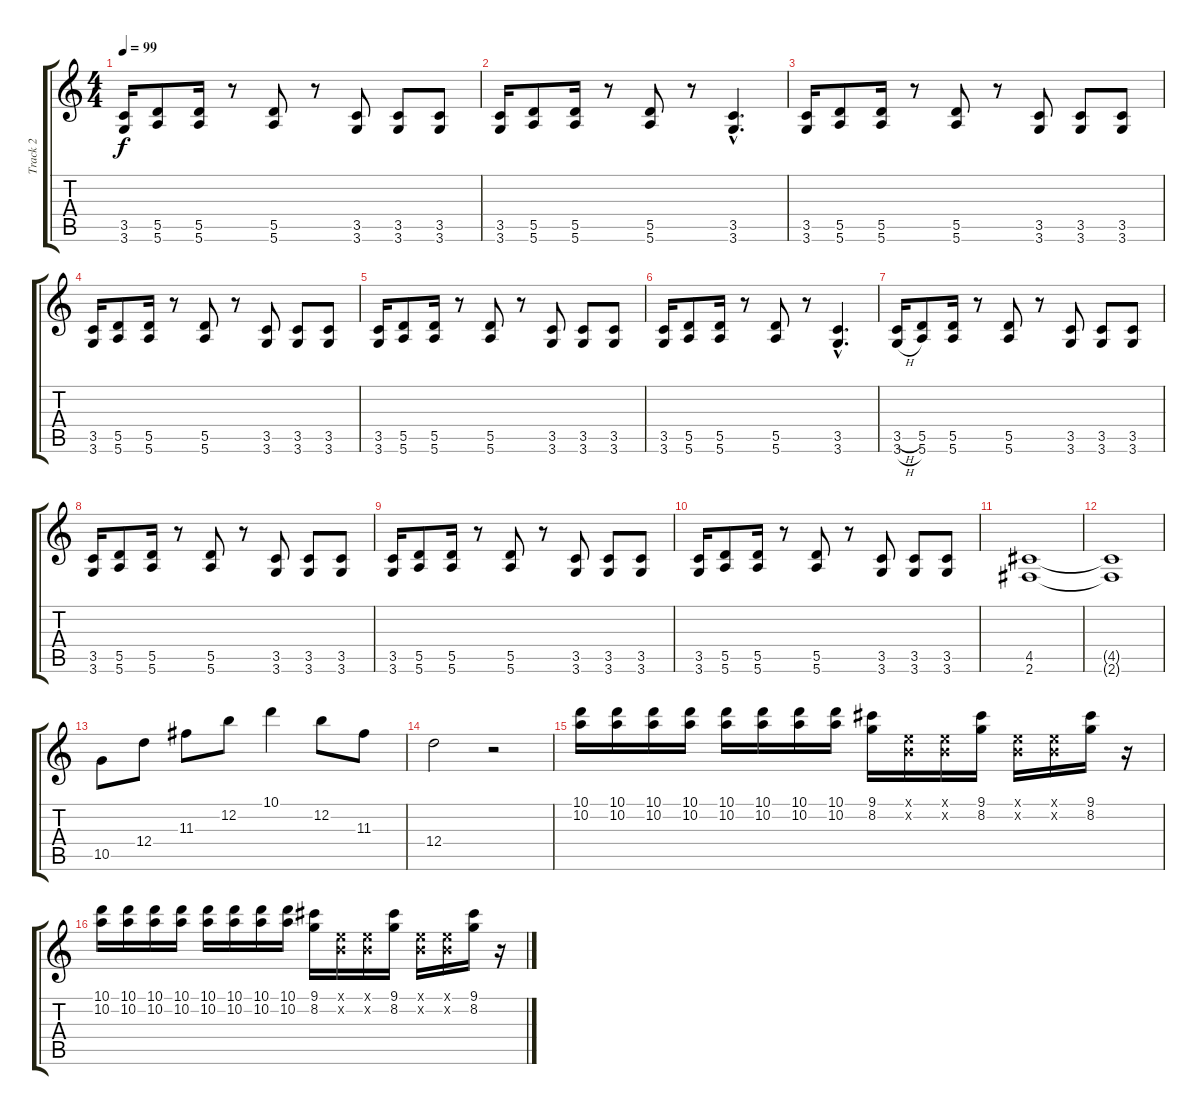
\track ("Track 2" "Track 2") {instrument distortionguitar}
\staff {score tabs}
\tuning (E4 B3 G3 D3 A2 E2) {hide}
\ts (4 4)
\tempo 99
\clef g2
\ks c
(3.5 3.6).16{dy f} (5.5 5.6).8 (5.5 5.6).16 r.8 (5.5 5.6).8 r.8 (3.5 3.6).8 (3.5 3.6).8 (3.5 3.6).8 |
(3.5 3.6).16 (5.5 5.6).8 (5.5 5.6).16 r.8 (5.5 5.6).8 r.8 (3.5{hac} 3.6{hac}).4{d} |
(3.5 3.6).16 (5.5 5.6).8 (5.5 5.6).16 r.8 (5.5 5.6).8 r.8 (3.5 3.6).8 (3.5 3.6).8 (3.5 3.6).8 |
(3.5 3.6).16 (5.5 5.6).8 (5.5 5.6).16 r.8 (5.5 5.6).8 r.8 (3.5 3.6).8 (3.5 3.6).8 (3.5 3.6).8 |
(3.5 3.6).16 (5.5 5.6).8 (5.5 5.6).16 r.8 (5.5 5.6).8 r.8 (3.5 3.6).8 (3.5 3.6).8 (3.5 3.6).8 |
(3.5 3.6).16 (5.5 5.6).8 (5.5 5.6).16 r.8 (5.5 5.6).8 r.8 (3.5{hac} 3.6{hac}).4{d} |
(3.5{h} 3.6{h}).16 (5.5 5.6).8 (5.5 5.6).16 r.8 (5.5 5.6).8 r.8 (3.5 3.6).8 (3.5 3.6).8 (3.5 3.6).8 |
(3.5 3.6).16 (5.5 5.6).8 (5.5 5.6).16 r.8 (5.5 5.6).8 r.8 (3.5 3.6).8 (3.5 3.6).8 (3.5 3.6).8 |
(3.5 3.6).16 (5.5 5.6).8 (5.5 5.6).16 r.8 (5.5 5.6).8 r.8 (3.5 3.6).8 (3.5 3.6).8 (3.5 3.6).8 |
(3.5 3.6).16 (5.5 5.6).8 (5.5 5.6).16 r.8 (5.5 5.6).8 r.8 (3.5 3.6).8 (3.5 3.6).8 (3.5 3.6).8 |
(4.5 2.6).1 |
(4.5{t} 2.6{t}).1 |
10.5.8 12.4.8 11.3.8 12.2.8 10.1.4 12.2.8 11.3.8 |
12.4.2 r.2 |
(10.1 10.2).16 (10.1 10.2).16 (10.1 10.2).16 (10.1 10.2).16 (10.1 10.2).16 (10.1 10.2).16 (10.1 10.2).16 (10.1 10.2).16 (9.1 8.2).16 (0.1{x} 0.2{x}).16 (0.1{x} 0.2{x}).16 (9.1 8.2).16 (0.1{x} 0.2{x}).16 (0.1{x} 0.2{x}).16 (9.1 8.2).16 r.16 |
(10.1 10.2).16 (10.1 10.2).16 (10.1 10.2).16 (10.1 10.2).16 (10.1 10.2).16 (10.1 10.2).16 (10.1 10.2).16 (10.1 10.2).16 (9.1 8.2).16 (0.1{x} 0.2{x}).16 (0.1{x} 0.2{x}).16 (9.1 8.2).16 (0.1{x} 0.2{x}).16 (0.1{x} 0.2{x}).16 (9.1 8.2).16 r.16
